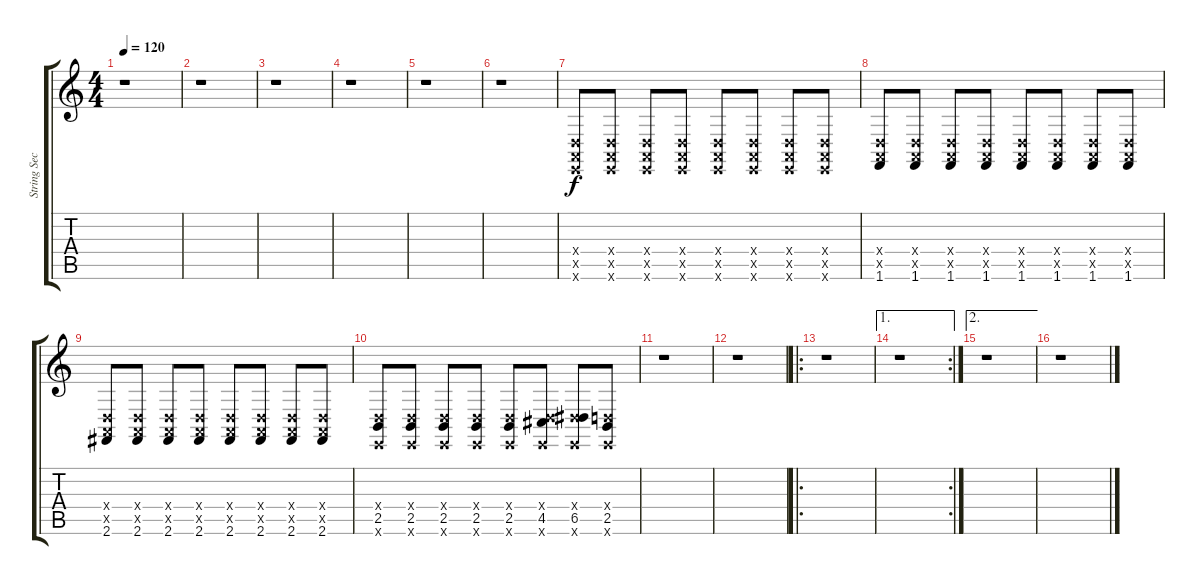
\track ("String Section" "String Sec") {instrument stringensemble1}
\staff {score tabs}
\tuning (E4 B3 G3 D3 A2 E2) {hide}
\ts (4 4)
\tempo 120
\clef g2
\ks c
r.1{dy f} |
r.1 |
r.1 |
r.1 |
r.1 |
r.1 |
(0.4{x} 0.5{x} 0.6{x}).8{instrument distortionguitar} (0.4{x} 0.5{x} 0.6{x}).8 (0.4{x} 0.5{x} 0.6{x}).8 (0.4{x} 0.5{x} 0.6{x}).8 (0.4{x} 0.5{x} 0.6{x}).8 (0.4{x} 0.5{x} 0.6{x}).8 (0.4{x} 0.5{x} 0.6{x}).8 (0.4{x} 0.5{x} 0.6{x}).8 |
(0.4{x} 0.5{x} 1.6).8 (0.4{x} 0.5{x} 1.6).8 (0.4{x} 0.5{x} 1.6).8 (0.4{x} 0.5{x} 1.6).8 (0.4{x} 0.5{x} 1.6).8 (0.4{x} 0.5{x} 1.6).8 (0.4{x} 0.5{x} 1.6).8 (0.4{x} 0.5{x} 1.6).8 |
(0.4{x} 0.5{x} 2.6).8 (0.4{x} 0.5{x} 2.6).8 (0.4{x} 0.5{x} 2.6).8 (0.4{x} 0.5{x} 2.6).8 (0.4{x} 0.5{x} 2.6).8 (0.4{x} 0.5{x} 2.6).8 (0.4{x} 0.5{x} 2.6).8 (0.4{x} 0.5{x} 2.6).8 |
(0.4{x} 2.5 0.6{x}).8 (0.4{x} 2.5 0.6{x}).8 (0.4{x} 2.5 0.6{x}).8 (0.4{x} 2.5 0.6{x}).8 (0.4{x} 2.5 0.6{x}).8 (0.4{x} 4.5 0.6{x}).8 (0.4{x} 6.5 0.6{x}).8 (0.4{x} 2.5 0.6{x}).8 |
r.1 |
r.1 |
\ro
r.1 |
\ae 1
\rc 2
r.1 |
\ae 2
r.1 |
r.1
